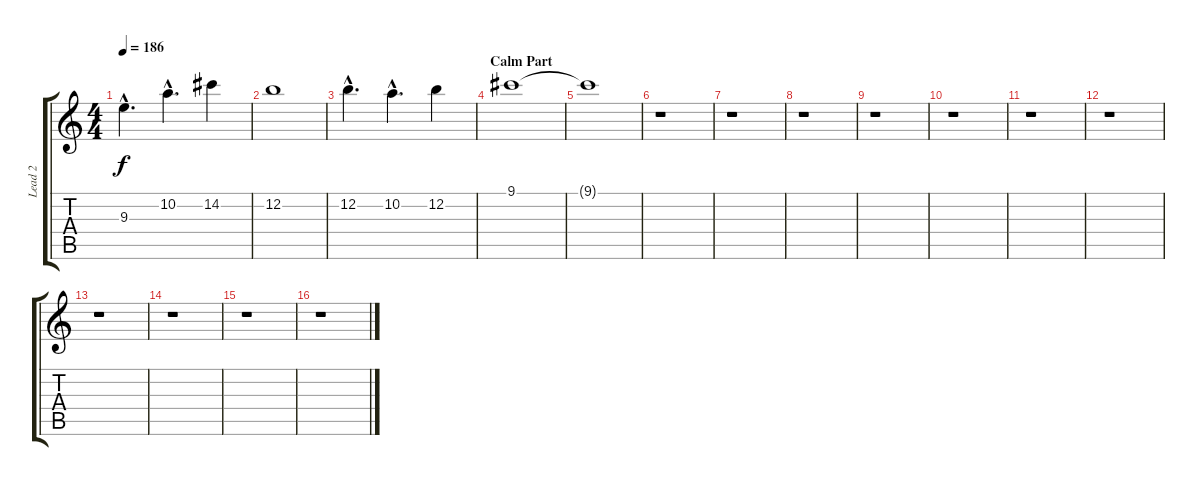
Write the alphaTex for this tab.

\track ("Lead 2" "Lead 2") {instrument distortionguitar}
\staff {score tabs}
\tuning (E4 B3 G3 D3 A2 E2) {hide}
\ts (4 4)
\tempo 186
\clef g2
\ks c
9.3{hac}.4{d dy f} 10.2{hac}.4{d} 14.2.4 |
12.2.1 |
12.2{hac}.4{d} 10.2{hac}.4{d} 12.2.4 |
\section ("" "Calm Part")
9.1.1{volume 0} |
9.1{t}.1 |
r.1 |
r.1 |
r.1 |
r.1 |
r.1 |
r.1 |
\section ("" "")
r.1 |
r.1 |
r.1 |
r.1 |
r.1
